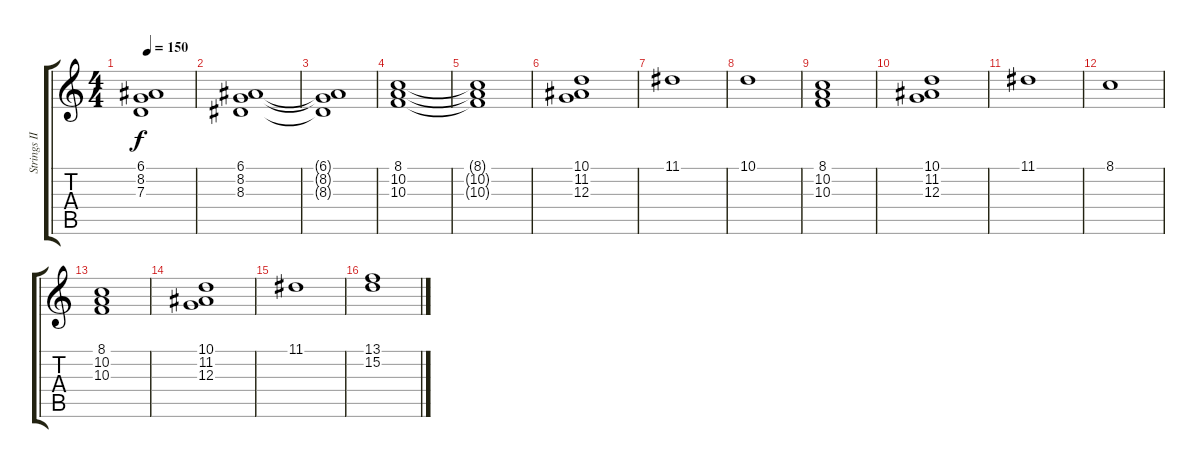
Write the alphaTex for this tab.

\track ("Strings II" "Strings II") {instrument stringensemble1}
\staff {score tabs}
\tuning (E4 B3 G3 D3 A2 E2) {hide}
\ts (4 4)
\tempo 150
\clef g2
\ks c
(6.1{t} 8.2{t} 7.3{t}).1{dy f} |
(6.1 8.2 8.3).1 |
(6.1{t} 8.2{t} 8.3{t}).1 |
(8.1 10.2 10.3).1 |
(8.1{t} 10.2{t} 10.3{t}).1 |
(10.1 11.2 12.3).1 |
11.1.1 |
10.1.1 |
(8.1 10.2 10.3).1 |
(10.1 11.2 12.3).1 |
11.1.1 |
8.1.1 |
(8.1 10.2 10.3).1 |
(10.1 11.2 12.3).1 |
11.1.1 |
(13.1 15.2).1
